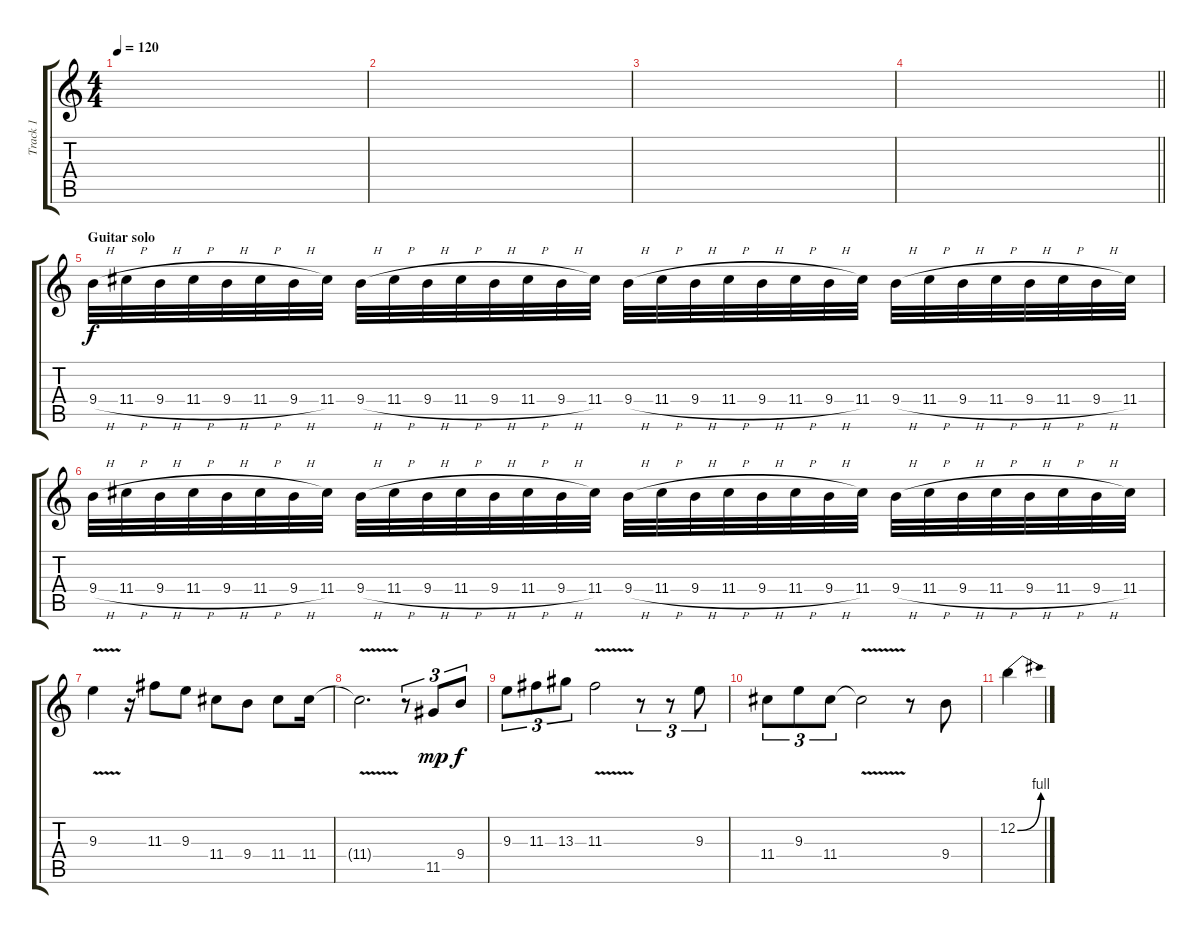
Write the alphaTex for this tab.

\track ("Track 1" "Track 1") {instrument overdrivenguitar}
\staff {score tabs}
\tuning (E4 B3 G3 D3 A2 E2) {hide}
\ts (4 4)
\tempo 120
\clef g2
\ks c
|
|
|
\barLineRight lightlight
|
\section ("" "Guitar solo")
9.4{h}.32{dy f} 11.4{h}.32 9.4{h}.32 11.4{h}.32 9.4{h}.32 11.4{h}.32 9.4{h}.32 11.4.32 9.4{h}.32 11.4{h}.32 9.4{h}.32 11.4{h}.32 9.4{h}.32 11.4{h}.32 9.4{h}.32 11.4.32 9.4{h}.32 11.4{h}.32 9.4{h}.32 11.4{h}.32 9.4{h}.32 11.4{h}.32 9.4{h}.32 11.4.32 9.4{h}.32 11.4{h}.32 9.4{h}.32 11.4{h}.32 9.4{h}.32 11.4{h}.32 9.4{h}.32 11.4.32 |
9.4{h}.32 11.4{h}.32 9.4{h}.32 11.4{h}.32 9.4{h}.32 11.4{h}.32 9.4{h}.32 11.4.32 9.4{h}.32 11.4{h}.32 9.4{h}.32 11.4{h}.32 9.4{h}.32 11.4{h}.32 9.4{h}.32 11.4.32 9.4{h}.32 11.4{h}.32 9.4{h}.32 11.4{h}.32 9.4{h}.32 11.4{h}.32 9.4{h}.32 11.4.32 9.4{h}.32 11.4{h}.32 9.4{h}.32 11.4{h}.32 9.4{h}.32 11.4{h}.32 9.4{h}.32 11.4.32 |
9.3{v}.4 r.16 11.3.8 9.3.8 11.4.8 9.4.8 11.4.8 11.4.16 |
11.4{v t}.2{d} r.8{tu (3 2)} 11.5.8{tu (3 2) dy mp} 9.4.8{tu (3 2) dy f} |
9.3.8{tu (3 2)} 11.3.8{tu (3 2)} 13.3.8{tu (3 2)} 11.3{v}.2 r.8{tu (3 2)} r.8{tu (3 2)} 9.3.8{tu (3 2)} |
11.4.8{tu (3 2)} 9.3.8{tu (3 2)} 11.4.8{tu (3 2)} 11.4{v t}.2 r.8 9.4.8 |
12.2{be (bend 0 0 60 4)}.4
